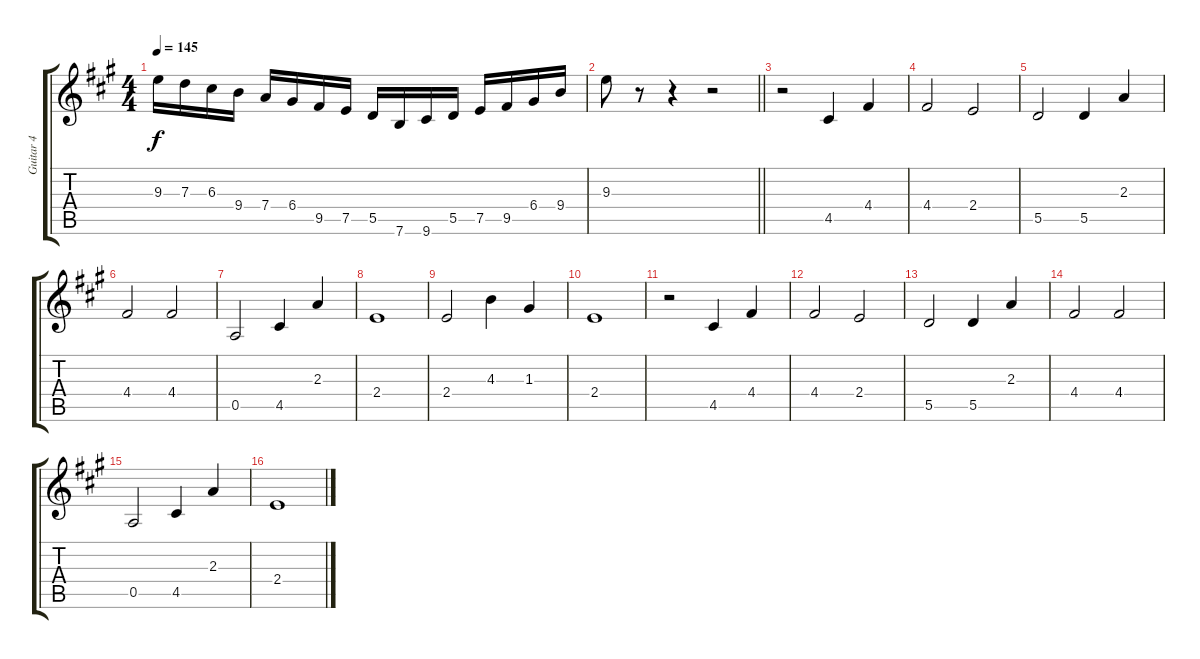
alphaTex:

\track ("Guitar 4" "Guitar 4") {instrument overdrivenguitar}
\staff {score tabs}
\tuning (E4 B3 G3 D3 A2 E2) {hide}
\ts (4 4)
\tempo 145
\clef g2
\ks f#minor
9.3.16{dy f} 7.3.16 6.3.16 9.4.16 7.4.16 6.4.16 9.5.16 7.5.16 5.5.16 7.6.16 9.6.16 5.5.16 7.5.16 9.5.16 6.4.16 9.4.16 |
\barLineRight lightlight
9.3.8 r.8 r.4 r.2 |
r.2{instrument overdrivenguitar} 4.5.4 4.4.4 |
4.4.2 2.4.2 |
5.5.2 5.5.4 2.3.4 |
4.4.2 4.4.2 |
0.5.2 4.5.4 2.3.4 |
2.4.1 |
2.4.2 4.3.4 1.3.4 |
2.4.1 |
r.2{instrument overdrivenguitar} 4.5.4 4.4.4 |
4.4.2 2.4.2 |
5.5.2 5.5.4 2.3.4 |
4.4.2 4.4.2 |
0.5.2 4.5.4 2.3.4 |
2.4.1
